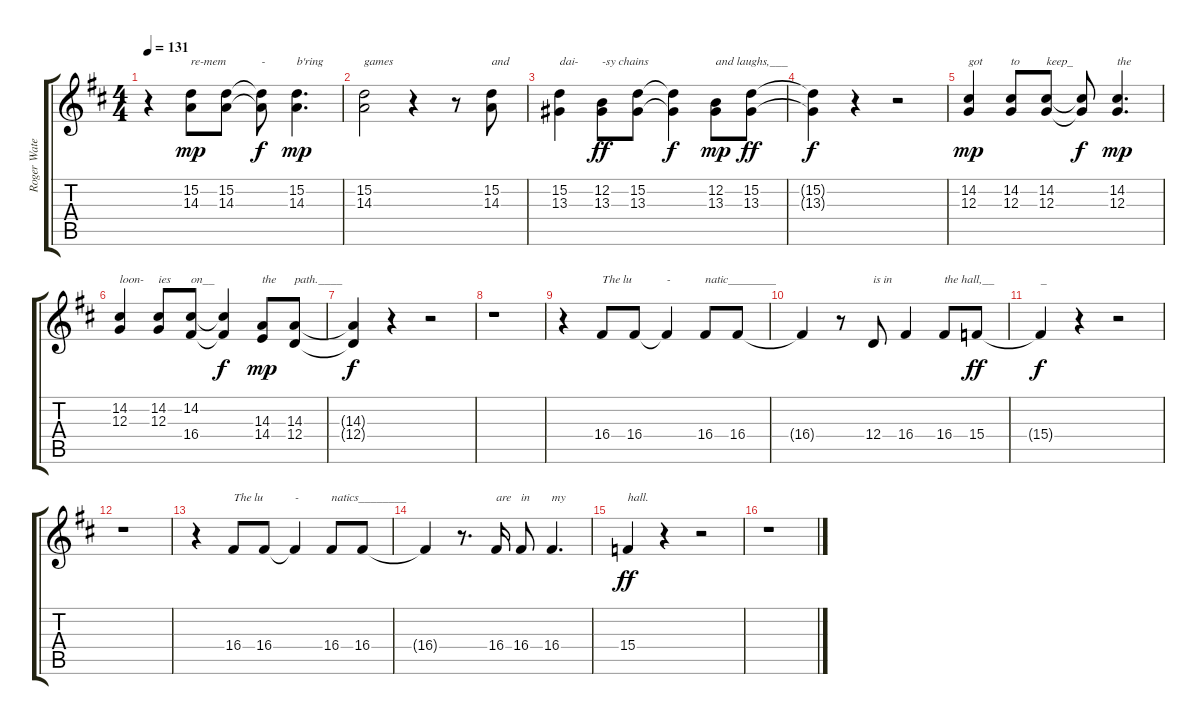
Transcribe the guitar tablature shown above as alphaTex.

\track ("Roger Waters and vocals" "Roger Wate") {instrument tenorsax}
\staff {score tabs}
\tuning (E4 B3 G3 D3 A2 E2) {hide}
\ts (4 4)
\tempo 131
\clef g2
\ks d
r.4{dy f} (15.2 14.3).8{txt "re-mem" dy mp} (15.2 14.3).8 (15.2{t} 14.3{t}).8{txt "-" dy f} (15.2 14.3).4{d txt "b'ring" dy mp} |
(15.2 14.3).2{txt "games"} r.4 r.8 (15.2 14.3).8{txt "and"} |
(15.2 13.3).4{txt "dai-"} (12.2 13.3).8{txt "-sy chains" dy ff} (15.2 13.3).8 (15.2{t} 13.3{t}).4{dy f} (12.2 13.3).8{txt "and laughs,___" dy mp} (15.2 13.3).8{dy ff} |
(15.2{t} 13.3{t}).4{dy f} r.4 r.2 |
(14.2 12.3).4{txt "got" dy mp} (14.2 12.3).8{txt "to"} (14.2 12.3).8{txt "keep_"} (14.2{t} 12.3{t}).8{dy f} (14.2 12.3).4{d txt "the" dy mp} |
(14.2 12.3).4{txt "loon-"} (14.2 12.3).8{txt "ies"} (14.2 16.4).8{txt "on__"} (14.2{t} 16.4{t}).4{dy f} (14.3 14.4).8{txt "the" dy mp} (14.3 12.4).8{txt "path.____"} |
(14.3{t} 12.4{t}).4{dy f} r.4 r.2 |
r.1 |
r.4 16.4.8{txt "The lu"} 16.4.8 16.4{t}.4{txt "-"} 16.4.8{txt "natic________"} 16.4.8 |
16.4{t}.4 r.8 12.4.8{txt "is in"} 16.4.4 16.4.8{txt "the hall,__"} 15.4.8{dy ff} |
15.4{t}.4{txt "_" dy f} r.4 r.2 |
r.1 |
r.4 16.4.8{txt "The lu"} 16.4.8 16.4{t}.4{txt "-"} 16.4.8{txt "natics________"} 16.4.8 |
16.4{t}.4 r.8{d} 16.4.16{txt "are"} 16.4.8{txt "in"} 16.4.4{d txt "my"} |
15.4.4{txt "hall." dy ff} r.4 r.2 |
r.1
